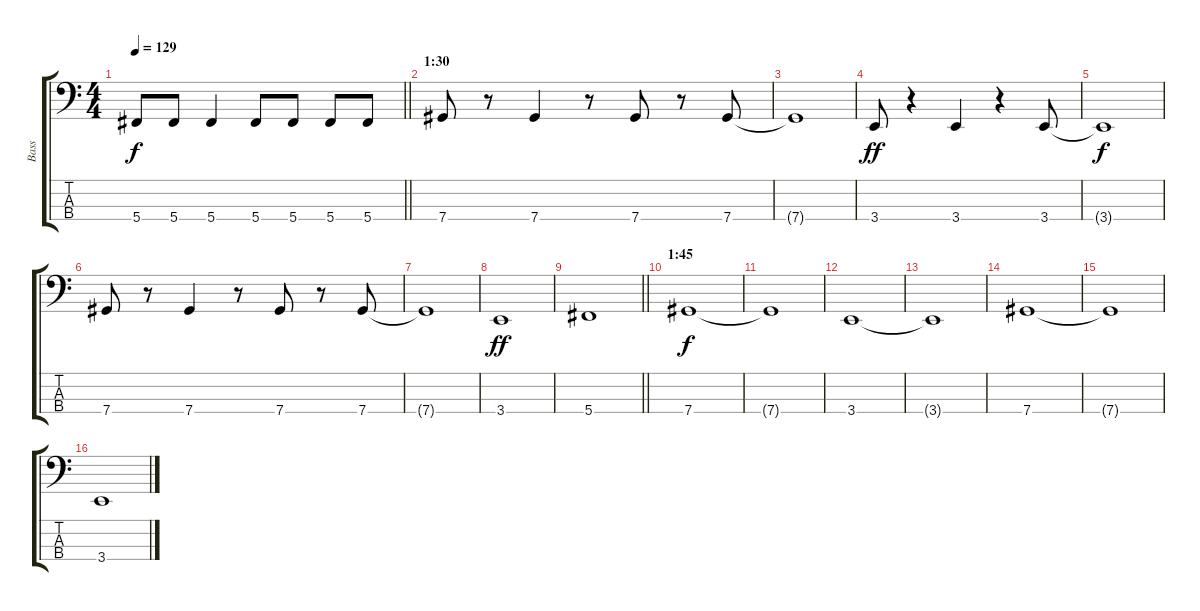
\track ("Bass" "Bass") {instrument electricbassfinger}
\staff {score tabs}
\tuning (Gb2 Db2 Ab1 Db1) {hide}
\ts (4 4)
\tempo 129
\clef f4
\barLineRight lightlight
\ks c
5.4{t}.8{dy f} 5.4.8 5.4.4 5.4.8 5.4.8 5.4.8 5.4.8 |
\section ("" "1:30")
7.4.8 r.8 7.4.4 r.8 7.4.8 r.8 7.4.8 |
7.4{t}.1 |
3.4.8{dy ff} r.4 3.4.4 r.4 3.4.8 |
3.4{t}.1{dy f} |
7.4.8 r.8 7.4.4 r.8 7.4.8 r.8 7.4.8 |
7.4{t}.1 |
3.4.1{dy ff} |
\barLineRight lightlight
5.4.1 |
\section ("" "1:45")
7.4.1{dy f} |
7.4{t}.1 |
3.4.1 |
3.4{t}.1 |
7.4.1 |
7.4{t}.1 |
3.4.1
